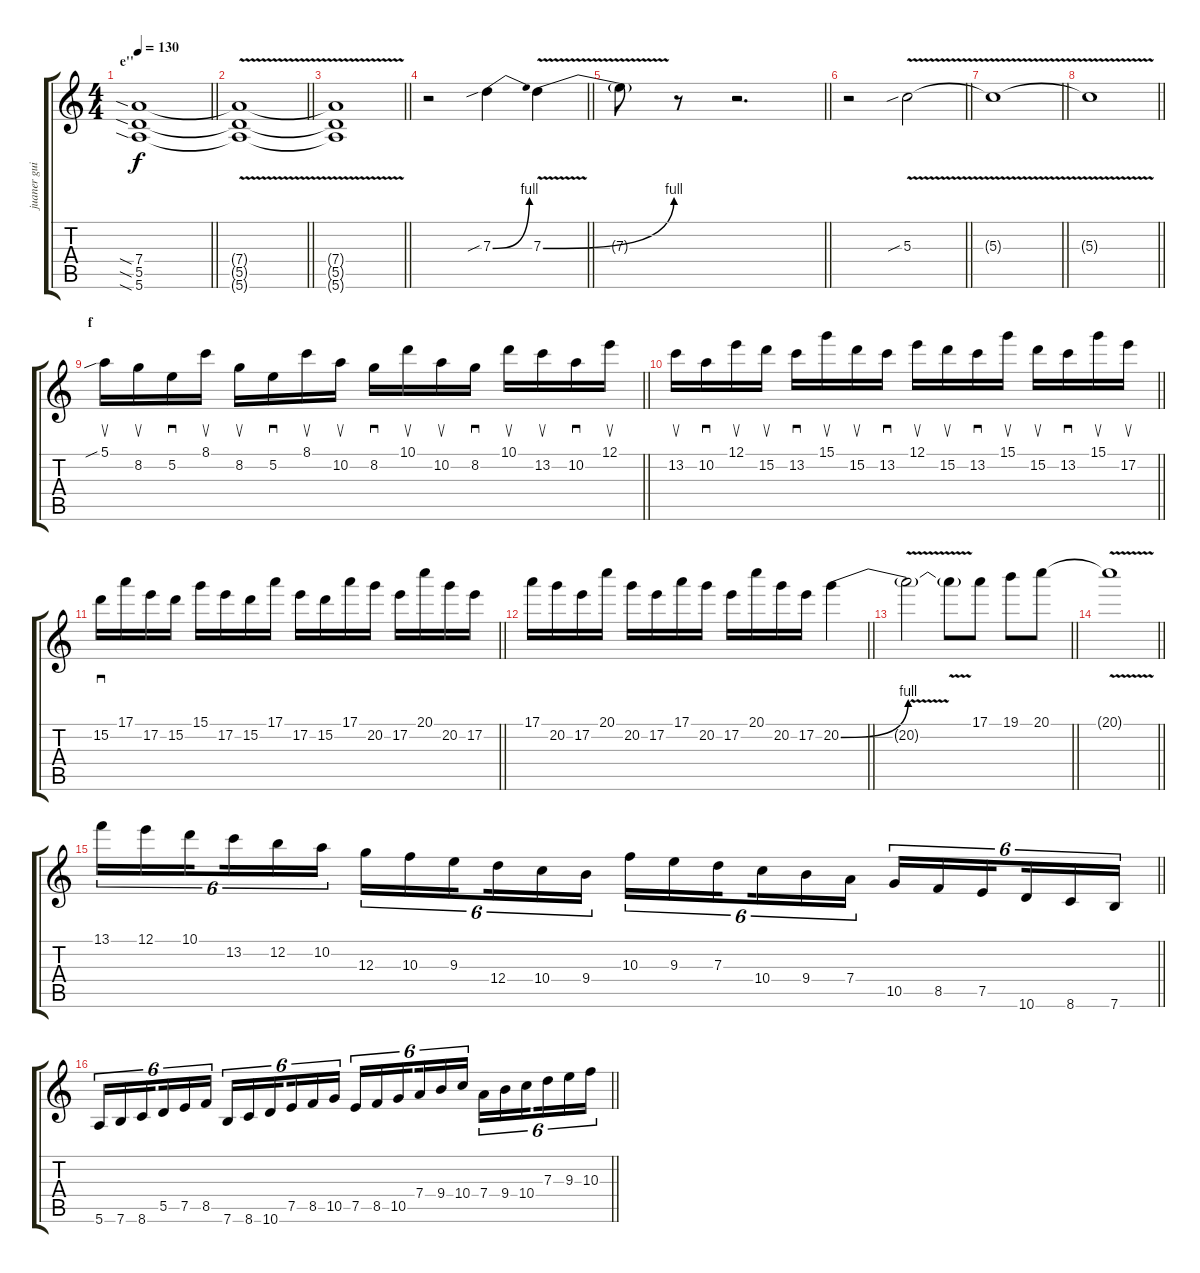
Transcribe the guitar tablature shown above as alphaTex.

\track ("juaner guitar 1" "juaner gui") {instrument distortionguitar}
\staff {score tabs}
\tuning (E4 B3 G3 D3 A2 E2) {hide}
\ts (4 4)
\section ("" "e''")
\tempo 130
\clef g2
\barLineRight lightlight
\ks c
(7.4{sia} 5.5{sia} 5.6{sia}).1{dy f} |
\barLineRight lightlight
(7.4{t} 5.5{t} 5.6{v t}).1 |
\barLineRight lightlight
(7.4{t} 5.5{t} 5.6{t}).1 |
\barLineRight lightlight
r.2 7.3{be (bend 0 0 60 4) sib}.4 7.3{be (bend 0 0 60 4) v}.4 |
\barLineRight lightlight
7.3{t}.8 r.8 r.2{d} |
\barLineRight lightlight
r.2 5.3{v sib}.2 |
\barLineRight lightlight
5.3{v t}.1 |
\barLineRight lightlight
5.3{v t}.1 |
\section ("" "f")
\barLineRight lightlight
5.1{sib}.16{su} 8.2.16{su} 5.2.16{sd} 8.1.16{su} 8.2.16{su} 5.2.16{sd} 8.1.16{su} 10.2.16{su} 8.2.16{sd} 10.1.16{su} 10.2.16{su} 8.2.16{sd} 10.1.16{su} 13.2.16{su} 10.2.16{sd} 12.1.16{su} |
\barLineRight lightlight
13.2.16{su} 10.2.16{sd} 12.1.16{su} 15.2.16{su} 13.2.16{sd} 15.1.16{su} 15.2.16{su} 13.2.16{sd} 12.1.16{su} 15.2.16{su} 13.2.16{sd} 15.1.16{su} 15.2.16{su} 13.2.16{sd} 15.1.16{su} 17.2.16{su} |
\barLineRight lightlight
15.2.16{sd} 17.1.16 17.2.16 15.2.16 15.1.16 17.2.16 15.2.16 17.1.16 17.2.16 15.2.16 17.1.16 20.2.16 17.2.16 20.1.16 20.2.16 17.2.16 |
\barLineRight lightlight
17.1.16 20.2.16 17.2.16 20.1.16 20.2.16 17.2.16 17.1.16 20.2.16 17.2.16 20.1.16 20.2.16 17.2.16 20.2{be (bend 0 0 60 4)}.4 |
\barLineRight lightlight
20.2{v t}.2 20.2{v t}.8 17.1.8 19.1.8 20.1.8 |
\barLineRight lightlight
20.1{v t}.1 |
\barLineRight lightlight
13.1.16{tu (6 4)} 12.1.16{tu (6 4)} 10.1.16{tu (6 4) beam splitsecondary} 13.2.16{tu (6 4)} 12.2.16{tu (6 4)} 10.2.16{tu (6 4)} 12.3.16{tu (6 4)} 10.3.16{tu (6 4)} 9.3.16{tu (6 4) beam splitsecondary} 12.4.16{tu (6 4)} 10.4.16{tu (6 4)} 9.4.16{tu (6 4)} 10.3.16{tu (6 4)} 9.3.16{tu (6 4)} 7.3.16{tu (6 4) beam splitsecondary} 10.4.16{tu (6 4)} 9.4.16{tu (6 4)} 7.4.16{tu (6 4)} 10.5.16{tu (6 4)} 8.5.16{tu (6 4)} 7.5.16{tu (6 4) beam splitsecondary} 10.6.16{tu (6 4)} 8.6.16{tu (6 4)} 7.6.16{tu (6 4)} |
\barLineRight lightlight
5.6.16{tu (6 4)} 7.6.16{tu (6 4)} 8.6.16{tu (6 4) beam splitsecondary} 5.5.16{tu (6 4)} 7.5.16{tu (6 4)} 8.5.16{tu (6 4)} 7.6.16{tu (6 4)} 8.6.16{tu (6 4)} 10.6.16{tu (6 4) beam splitsecondary} 7.5.16{tu (6 4)} 8.5.16{tu (6 4)} 10.5.16{tu (6 4)} 7.5.16{tu (6 4)} 8.5.16{tu (6 4)} 10.5.16{tu (6 4) beam splitsecondary} 7.4.16{tu (6 4)} 9.4.16{tu (6 4)} 10.4.16{tu (6 4)} 7.4.16{tu (6 4)} 9.4.16{tu (6 4)} 10.4.16{tu (6 4) beam splitsecondary} 7.3.16{tu (6 4)} 9.3.16{tu (6 4)} 10.3.16{tu (6 4)}
